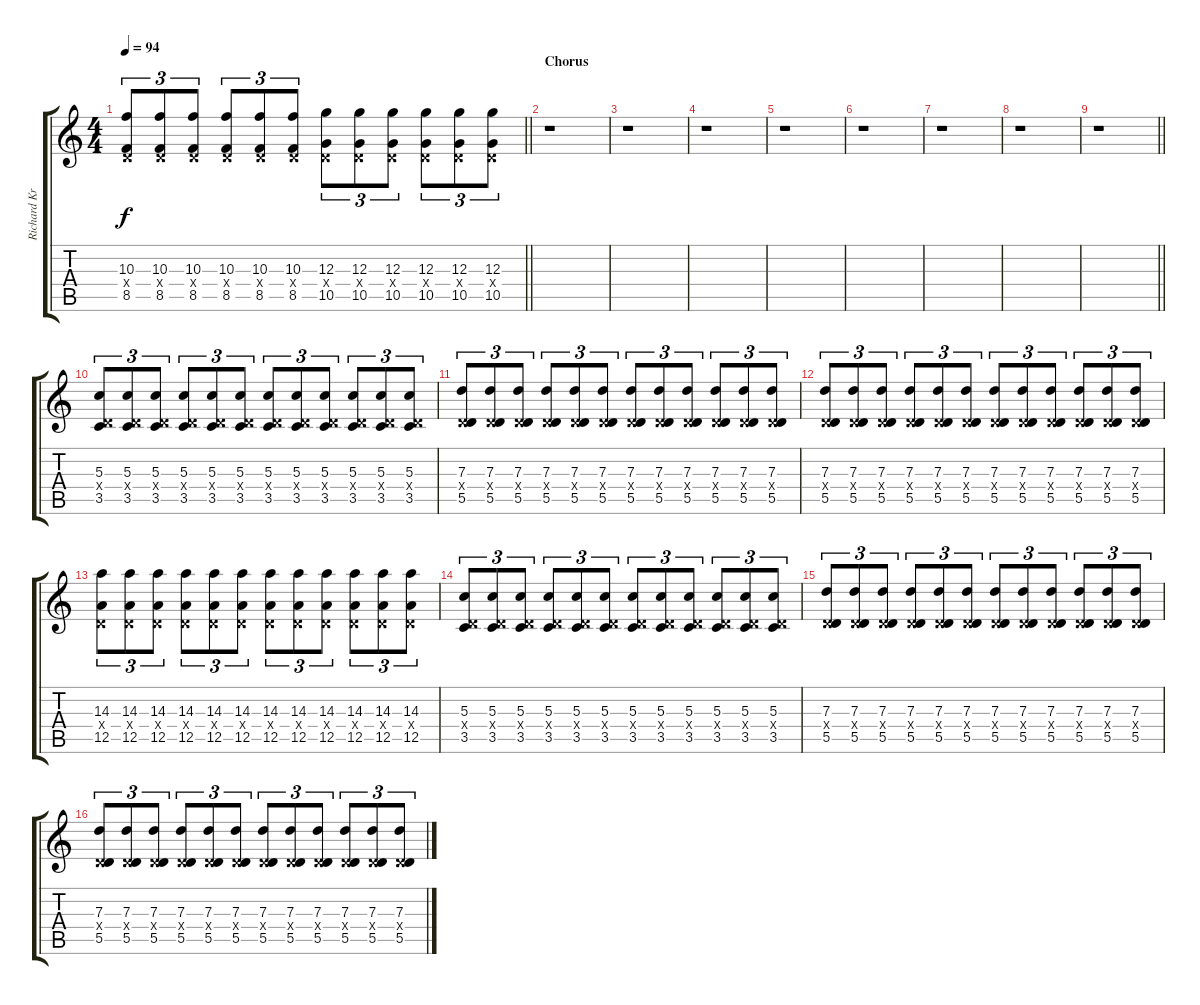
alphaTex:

\track ("Richard Kruspe [Gtr. II]" "Richard Kr") {instrument electricguitarclean}
\staff {score tabs}
\tuning (E4 B3 G3 D3 A2 D2) {hide}
\ts (4 4)
\tempo 94
\clef g2
\barLineRight lightlight
\ks c
(10.3 0.4{x} 8.5).8{tu (3 2) dy f} (10.3 0.4{x} 8.5).8{tu (3 2)} (10.3 0.4{x} 8.5).8{tu (3 2)} (10.3 0.4{x} 8.5).8{tu (3 2)} (10.3 0.4{x} 8.5).8{tu (3 2)} (10.3 0.4{x} 8.5).8{tu (3 2)} (12.3 0.4{x} 10.5).8{tu (3 2)} (12.3 0.4{x} 10.5).8{tu (3 2)} (12.3 0.4{x} 10.5).8{tu (3 2)} (12.3 0.4{x} 10.5).8{tu (3 2)} (12.3 0.4{x} 10.5).8{tu (3 2)} (12.3 0.4{x} 10.5).8{tu (3 2)} |
\section ("" "Chorus")
r.1 |
r.1 |
r.1 |
r.1 |
r.1 |
r.1 |
r.1 |
\barLineRight lightlight
r.1 |
\section ("" "")
(5.3 0.4{x} 3.5).8{tu (3 2) volume 9 instrument distortionguitar} (5.3 0.4{x} 3.5).8{tu (3 2)} (5.3 0.4{x} 3.5).8{tu (3 2)} (5.3 0.4{x} 3.5).8{tu (3 2)} (5.3 0.4{x} 3.5).8{tu (3 2)} (5.3 0.4{x} 3.5).8{tu (3 2)} (5.3 0.4{x} 3.5).8{tu (3 2)} (5.3 0.4{x} 3.5).8{tu (3 2)} (5.3 0.4{x} 3.5).8{tu (3 2)} (5.3 0.4{x} 3.5).8{tu (3 2)} (5.3 0.4{x} 3.5).8{tu (3 2)} (5.3 0.4{x} 3.5).8{tu (3 2)} |
(7.3 0.4{x} 5.5).8{tu (3 2)} (7.3 0.4{x} 5.5).8{tu (3 2)} (7.3 0.4{x} 5.5).8{tu (3 2)} (7.3 0.4{x} 5.5).8{tu (3 2)} (7.3 0.4{x} 5.5).8{tu (3 2)} (7.3 0.4{x} 5.5).8{tu (3 2)} (7.3 0.4{x} 5.5).8{tu (3 2)} (7.3 0.4{x} 5.5).8{tu (3 2)} (7.3 0.4{x} 5.5).8{tu (3 2)} (7.3 0.4{x} 5.5).8{tu (3 2)} (7.3 0.4{x} 5.5).8{tu (3 2)} (7.3 0.4{x} 5.5).8{tu (3 2)} |
(7.3 0.4{x} 5.5).8{tu (3 2)} (7.3 0.4{x} 5.5).8{tu (3 2)} (7.3 0.4{x} 5.5).8{tu (3 2)} (7.3 0.4{x} 5.5).8{tu (3 2)} (7.3 0.4{x} 5.5).8{tu (3 2)} (7.3 0.4{x} 5.5).8{tu (3 2)} (7.3 0.4{x} 5.5).8{tu (3 2)} (7.3 0.4{x} 5.5).8{tu (3 2)} (7.3 0.4{x} 5.5).8{tu (3 2)} (7.3 0.4{x} 5.5).8{tu (3 2)} (7.3 0.4{x} 5.5).8{tu (3 2)} (7.3 0.4{x} 5.5).8{tu (3 2)} |
(14.3 0.4{x} 12.5).8{tu (3 2)} (14.3 0.4{x} 12.5).8{tu (3 2)} (14.3 0.4{x} 12.5).8{tu (3 2)} (14.3 0.4{x} 12.5).8{tu (3 2)} (14.3 0.4{x} 12.5).8{tu (3 2)} (14.3 0.4{x} 12.5).8{tu (3 2)} (14.3 0.4{x} 12.5).8{tu (3 2)} (14.3 0.4{x} 12.5).8{tu (3 2)} (14.3 0.4{x} 12.5).8{tu (3 2)} (14.3 0.4{x} 12.5).8{tu (3 2)} (14.3 0.4{x} 12.5).8{tu (3 2)} (14.3 0.4{x} 12.5).8{tu (3 2)} |
(5.3 0.4{x} 3.5).8{tu (3 2)} (5.3 0.4{x} 3.5).8{tu (3 2)} (5.3 0.4{x} 3.5).8{tu (3 2)} (5.3 0.4{x} 3.5).8{tu (3 2)} (5.3 0.4{x} 3.5).8{tu (3 2)} (5.3 0.4{x} 3.5).8{tu (3 2)} (5.3 0.4{x} 3.5).8{tu (3 2)} (5.3 0.4{x} 3.5).8{tu (3 2)} (5.3 0.4{x} 3.5).8{tu (3 2)} (5.3 0.4{x} 3.5).8{tu (3 2)} (5.3 0.4{x} 3.5).8{tu (3 2)} (5.3 0.4{x} 3.5).8{tu (3 2)} |
(7.3 0.4{x} 5.5).8{tu (3 2)} (7.3 0.4{x} 5.5).8{tu (3 2)} (7.3 0.4{x} 5.5).8{tu (3 2)} (7.3 0.4{x} 5.5).8{tu (3 2)} (7.3 0.4{x} 5.5).8{tu (3 2)} (7.3 0.4{x} 5.5).8{tu (3 2)} (7.3 0.4{x} 5.5).8{tu (3 2)} (7.3 0.4{x} 5.5).8{tu (3 2)} (7.3 0.4{x} 5.5).8{tu (3 2)} (7.3 0.4{x} 5.5).8{tu (3 2)} (7.3 0.4{x} 5.5).8{tu (3 2)} (7.3 0.4{x} 5.5).8{tu (3 2)} |
(7.3 0.4{x} 5.5).8{tu (3 2)} (7.3 0.4{x} 5.5).8{tu (3 2)} (7.3 0.4{x} 5.5).8{tu (3 2)} (7.3 0.4{x} 5.5).8{tu (3 2)} (7.3 0.4{x} 5.5).8{tu (3 2)} (7.3 0.4{x} 5.5).8{tu (3 2)} (7.3 0.4{x} 5.5).8{tu (3 2)} (7.3 0.4{x} 5.5).8{tu (3 2)} (7.3 0.4{x} 5.5).8{tu (3 2)} (7.3 0.4{x} 5.5).8{tu (3 2)} (7.3 0.4{x} 5.5).8{tu (3 2)} (7.3 0.4{x} 5.5).8{tu (3 2)}
